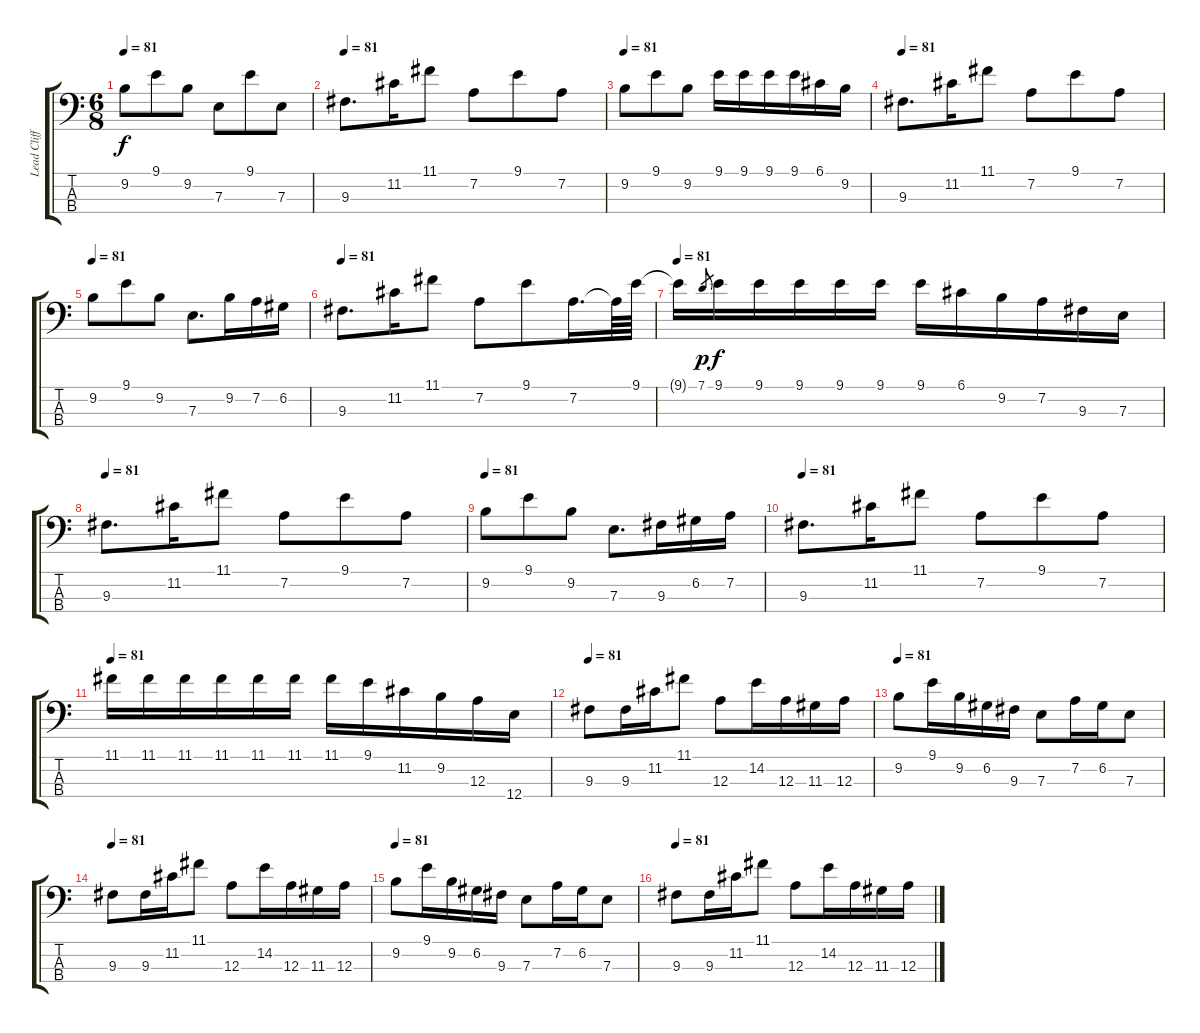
\track ("Lead Cliff I" "Lead Cliff") {instrument electricbassfinger}
\staff {score tabs}
\tuning (G2 D2 A1 E1) {hide}
\ts (6 8)
\tempo 81
\clef f4
\ks c
9.2.8{dy f} 9.1.8 9.2.8 7.3.8 9.1.8 7.3.8 |
\tempo 81
9.3.8{d} 11.2.16 11.1.8 7.2.8 9.1.8 7.2.8 |
\tempo 81
9.2.8 9.1.8 9.2.8 9.1.16 9.1.16 9.1.16 9.1.16 6.1.16 9.2.16 |
\tempo 81
9.3.8{d} 11.2.16 11.1.8 7.2.8 9.1.8 7.2.8 |
\tempo 81
9.2.8 9.1.8 9.2.8 7.3.8{d} 9.2.16 7.2.16 6.2.16 |
\tempo 81
9.3.8{d} 11.2.16 11.1.8 7.2.8 9.1.8 7.2.16{d} 7.2{t}.64 9.1.64 |
\tempo 81
9.1{t}.16 7.1.8{gr dy p} 9.1.16{dy f} 9.1.16 9.1.16 9.1.16 9.1.16 9.1.16 6.1.16 9.2.16 7.2.16 9.3.16 7.3.16 |
\tempo 81
9.3.8{d} 11.2.16 11.1.8 7.2.8 9.1.8 7.2.8 |
\tempo 81
9.2.8 9.1.8 9.2.8 7.3.8{d} 9.3.16 6.2.16 7.2.16 |
\tempo 81
9.3.8{d} 11.2.16 11.1.8 7.2.8 9.1.8 7.2.8 |
\tempo 81
11.1.16 11.1.16 11.1.16 11.1.16 11.1.16 11.1.16 11.1.16 9.1.16 11.2.16 9.2.16 12.3.16 12.4.16 |
\tempo 81
9.3.8 9.3.16 11.2.16 11.1.8 12.3.8 14.2.16 12.3.16 11.3.16 12.3.16 |
\tempo 81
9.2.8 9.1.16 9.2.16 6.2.16 9.3.16 7.3.8 7.2.16 6.2.16 7.3.8 |
\tempo 81
9.3.8 9.3.16 11.2.16 11.1.8 12.3.8 14.2.16 12.3.16 11.3.16 12.3.16 |
\tempo 81
9.2.8 9.1.16 9.2.16 6.2.16 9.3.16 7.3.8 7.2.16 6.2.16 7.3.8 |
\tempo 81
9.3.8 9.3.16 11.2.16 11.1.8 12.3.8 14.2.16 12.3.16 11.3.16 12.3.16
